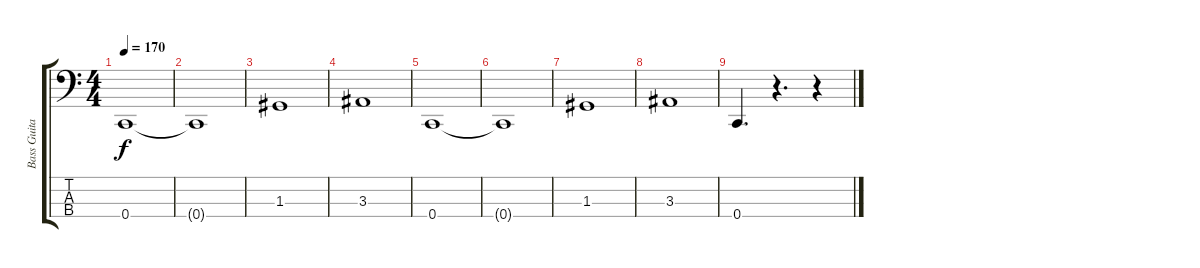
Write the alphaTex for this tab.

\track ("Bass Guitar" "Bass Guita") {instrument electricbasspick}
\staff {score tabs}
\tuning (F2 C2 G1 C1) {hide}
\ts (4 4)
\tempo 170
\clef f4
\ks c
0.4.1{dy f} |
0.4{t}.1 |
1.3.1 |
3.3.1 |
0.4.1 |
0.4{t}.1 |
1.3.1 |
3.3.1 |
0.4.4{d} r.4{d} r.4
